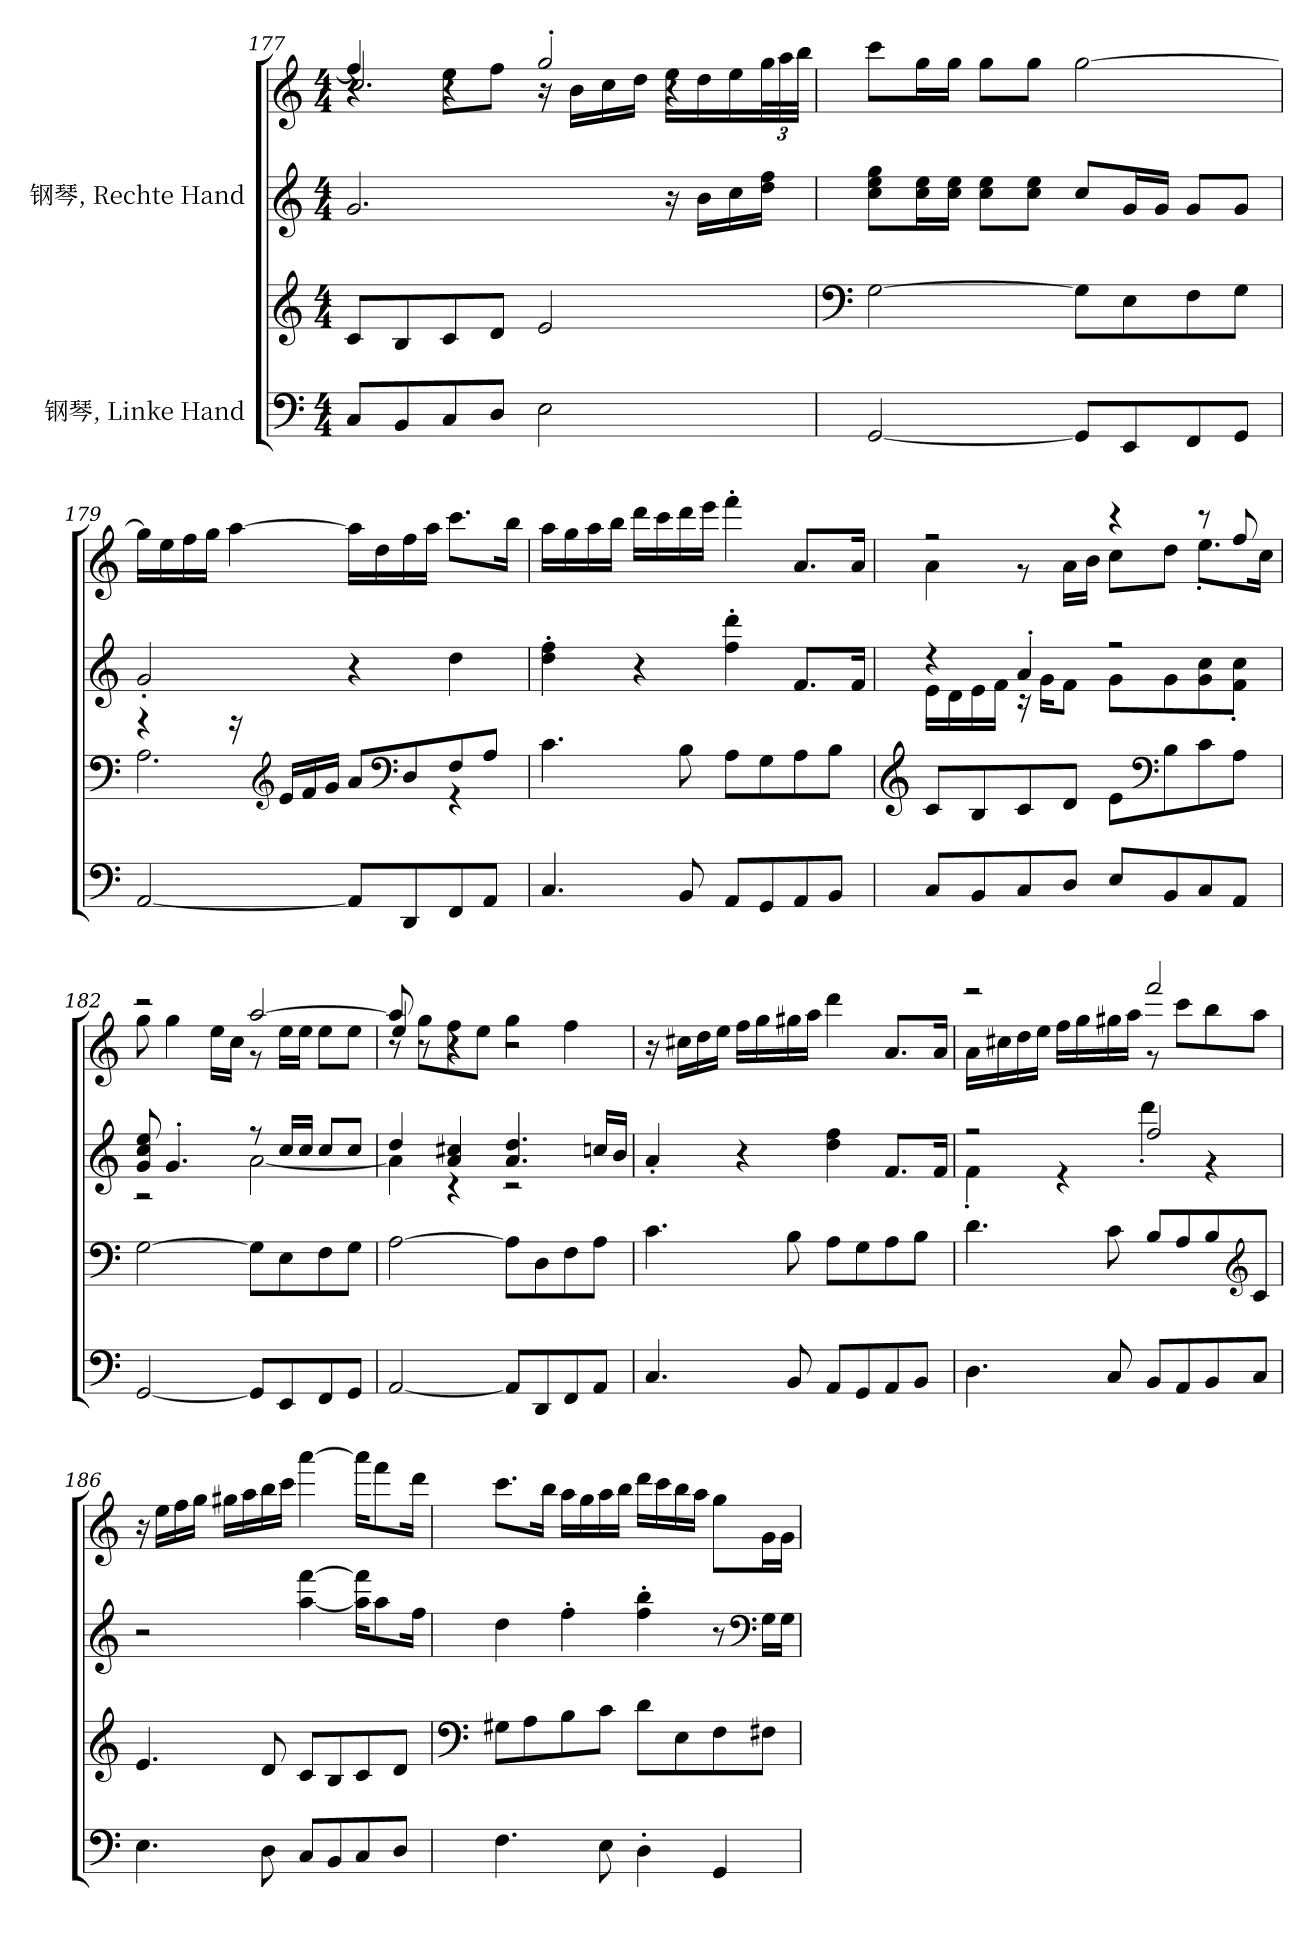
**kern	**kern	**kern	**kern
*part2	*part2	*part1	*part1
*staff4	*staff3	*staff2	*staff1
*I"钢琴, Linke Hand	*	*I"钢琴, Rechte Hand	*
*clefF4	*clefG2	*clefG2	*clefG2
*k[]	*k[]	*k[]	*k[]
*M4/4	*M4/4	*M4/4	*M4/4
=177	=177	=177	=177
*	*	*	*^
*	*	*	*	*^
8C/L	8c/L	2.g/	4ff/]	4r	2.cc/
8BB/	8B/	.	.	.	.
8C/	8c/	.	4r	8ee\L	.
8D/J	8d/J	.	.	8ff\J	.
2E\	2e/	.	2gg'/	16r	.
.	.	.	.	16b\LL	.
.	.	.	.	16cc\	.
.	.	.	.	16dd\JJ	.
.	.	16r	.	16ee\LL	4r
.	.	16b\LL	.	16dd\	.
.	.	16cc\	.	16ee\	.
*	*	*	*	*Xbrackettup	*
.	.	16dd\ 16ff\JJ	.	48gg\L	.
.	.	.	.	48aa\	.
.	.	.	.	48bb\JJJ	.
*	*	*	*v	*v	*v
=178	=178	=178	=178
*	*clefF4	*	*
[2GG/	[2G\	8cc\ 8ee\ 8gg\L	8ccc\L
.	.	16cc\ 16ee\L	16gg\L
.	.	16cc\ 16ee\JJ	16gg\JJ
.	.	8cc\ 8ee\L	8gg\L
.	.	8cc\ 8ee\J	8gg\J
8GG/L]	8G\L]	8cc/L	[2gg\
8EE/	8E\	16g/L	.
.	.	16g/JJ	.
8FF/	8F\	8g/L	.
8GG/J	8G\J	8g/J	.
!!LO:LB:g=z
=179	=179	=179	=179
*	*^	*	*
[2AA/	4r	2.A\	2g'/	16gg\LL]
.	.	.	.	16ee\
.	.	.	.	16ff\
.	.	.	.	16gg\JJ
.	16r	.	.	[4aa\
*	*clefG2	*	*	*
.	16e/LL	.	.	.
.	16f/	.	.	.
.	16g/JJ	.	.	.
8AA/L]	8a/L	.	4r	16aa\LL]
.	.	.	.	16dd\
*	*clefF4	*	*	*
8DD/	8D/	.	.	16ff\
.	.	.	.	16aa\JJ
8FF/	8F/	4r	4dd\	8.ccc\L
8AA/J	8A/J	.	.	.
.	.	.	.	16bb\Jk
*	*v	*v	*	*
=180	=180	=180	=180
4.C/	4.c\	4dd\' 4ff\'	16aa\LL
.	.	.	16gg\
.	.	.	16aa\
.	.	.	16bb\JJ
.	.	4r	16ddd\LL
.	.	.	16ccc\
8BB/	8B\	.	16ddd\
.	.	.	16eee\JJ
8AA/L	8A\L	4ff\' 4ddd\'	4fff'\
8GG/	8G\	.	.
8AA/	8A\	8.f/L	8.a/L
8BB/J	8B\J	.	.
.	.	16f/Jk	16a/Jk
!!LO:LB:g=z
=181	=181	=181	=181
*	*clefG2	*	*
*	*	*^	*^
8C/L	8c/L	4r	16e\LL	2r	4a\
.	.	.	16d\	.	.
8BB/	8B/	.	16e\	.	.
.	.	.	16f\JJ	.	.
8C/	8c/	4a'/	16r	.	8r
.	.	.	16g\KL	.	.
8D/J	8d/J	.	8f\J	.	16a\LL
.	.	.	.	.	16b\JJ
8E/L	8e\L	2r	8g\L	4r	8cc\L
*	*clefF4	*	*	*	*
8BB/	8B\	.	8g\	.	8dd\J
8C/	8c\	.	8g\ 8cc\	8r	8.ee'\L
8AA/J	8A\J	.	8f\' 8cc\'J	8ff/	.
.	.	.	.	.	16cc\Jk
=182	=182	=182	=182	=182	=182
[2GG/	[2G\	8g/ 8cc/ 8ee/	2r	2r	8gg\
.	.	4.g'/	.	.	4gg\
.	.	.	.	.	16ee\LL
.	.	.	.	.	16cc\JJ
8GG/L]	8G\L]	8r	[2a\	[2aa/	8r
8EE/	8E\	16cc/LL	.	.	16ee\LL
.	.	16cc/JJ	.	.	16ee\JJ
8FF/	8F\	8cc/L	.	.	8ee\L
8GG/J	8G\J	8cc/J	.	.	8ee\J
=183	=183	=183	=183	=183	=183
*	*	*	*	*	*^
[2AA/	[2A\	4dd/	4a\]	8aa/]	8r	4ee/
.	.	.	.	8r	8gg\L	.
.	.	4a/ 4cc#X/	4r	4r	8ff\	4r
.	.	.	.	.	8ee\J	.
8AA/L]	8A\L]	4.a/ 4.dd/	2r	2r	4gg\	2r
8DD/	8D\	.	.	.	.	.
8FF/	8F\	.	.	.	4ff\	.
8AA/J	8A\J	16ccn/LL	.	.	.	.
.	.	16b/JJ	.	.	.	.
*	*	*v	*v	*	*	*
*	*	*	*v	*v	*v
!!LO:PB:g=z
=184	=184	=184	=184
4.C/	4.c\	4a'/	16r
.	.	.	16cc#X\LL
.	.	.	16dd\
.	.	.	16ee\JJ
.	.	4r	16ff\LL
.	.	.	16gg\
8BB/	8B\	.	16gg#X\
.	.	.	16aa\JJ
8AA/L	8A\L	4dd\ 4ff\	4ddd\
8GG/	8G\	.	.
8AA/	8A\	8.f/L	8.a/L
8BB/J	8B\J	.	.
.	.	16f/Jk	16a/Jk
=185	=185	=185	=185
*	*	*^	*^
4.D\	4.d\	2r	4f'\	2r	16a\LL
.	.	.	.	.	16cc#X\
.	.	.	.	.	16dd\
.	.	.	.	.	16ee\JJ
.	.	.	4r	.	16ff\LL
.	.	.	.	.	16gg\
8C/	8c\	.	.	.	16gg#X\
.	.	.	.	.	16aa\JJ
8BB/L	8B/L	2ff/	4ddd'\	2fff/	8r
8AA/	8A/	.	.	.	8ccc\L
8BB/	8B/	.	4r	.	8bb\
*	*clefG2	*	*	*	*
8C/J	8c/J	.	.	.	8aa\J
*	*	*v	*v	*	*
*	*	*	*v	*v
!!LO:LB:g=z
=186	=186	=186	=186
4.E\	4.e/	2r	16r
.	.	.	16ee\LL
.	.	.	16ff\
.	.	.	16gg\JJ
.	.	.	16gg#X\LL
.	.	.	16aa\
8D\	8d/	.	16bb\
.	.	.	16ccc\JJ
8C/L	8c/L	[4aa\ [4fff\	[4aaa\
8BB/	8B/	.	.
8C/	8c/	16aa\] 16fff\]KL	16aaa\KL]
.	.	8aa\	8fff\
8D/J	8d/J	.	.
.	.	16ff\Jk	16ddd\Jk
=187	=187	=187	=187
*	*clefF4	*	*
4.F\	8G#X\L	4dd\	8.ccc\L
.	8A\	.	.
.	.	.	16bb\Jk
.	8B\	4ff'\	16aa\LL
.	.	.	16gg\
8E\	8c\J	.	16aa\
.	.	.	16bb\JJ
4D'\	8d\L	4ff\' 4bb\'	16ddd\LL
.	.	.	16ccc\
.	8E\	.	16bb\
.	.	.	16aa\JJ
4GG/	8F\	8r	8gg\L
*	*	*clefF4	*
.	8F#X\J	16G\LL	16g\L
.	.	16G\JJ	16g\JJ
=	=	=	=
*-	*-	*-	*-
